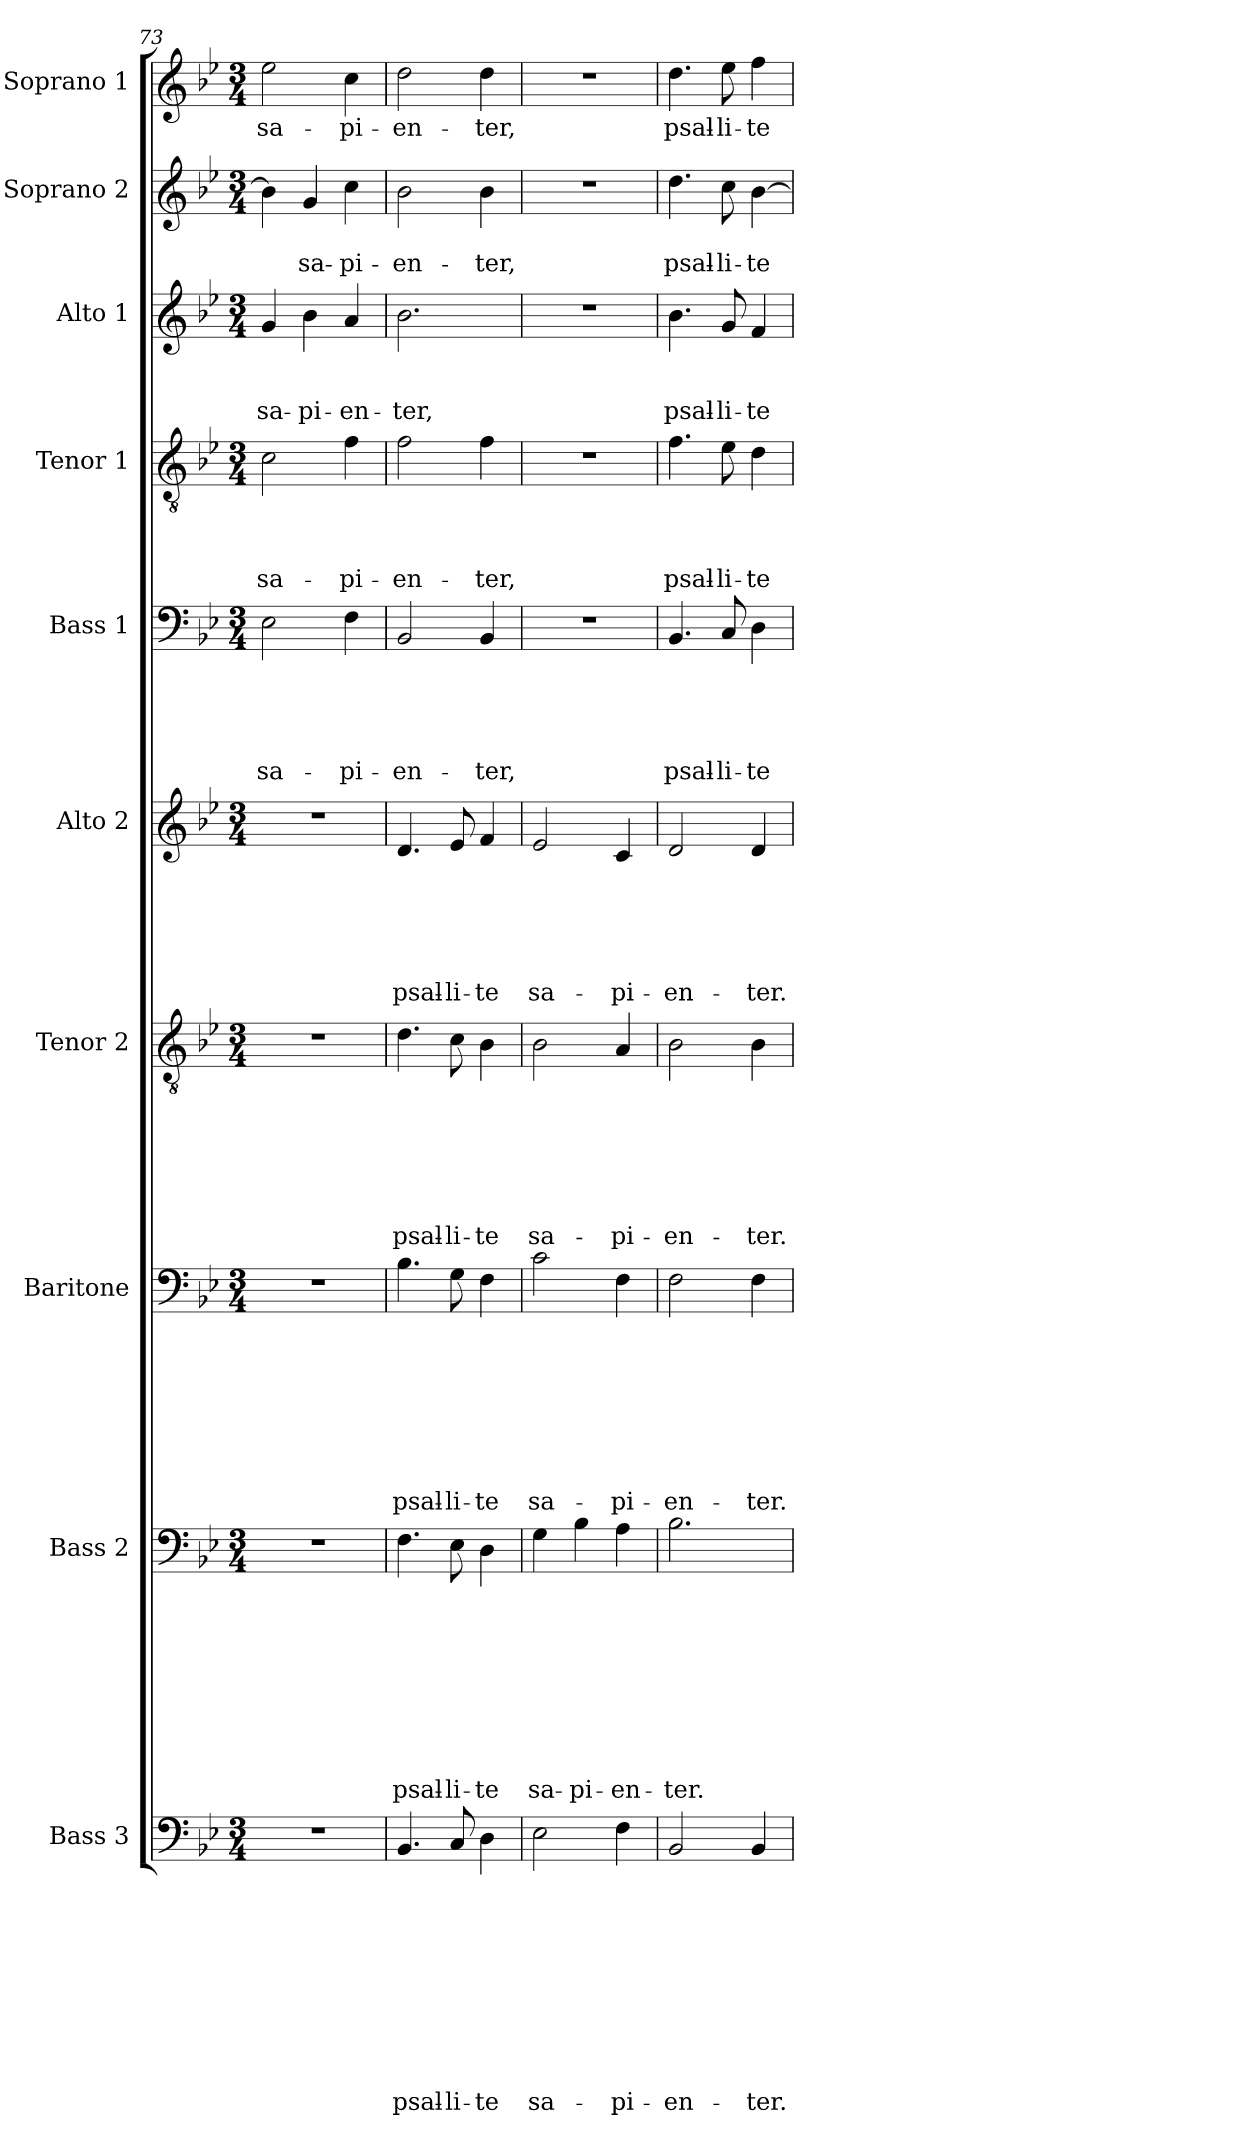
**kern	**text	**text	**text	**text	**text	**text	**text	**text	**text	**text	**kern	**text	**text	**text	**text	**text	**text	**text	**text	**text	**kern	**text	**text	**text	**text	**text	**text	**text	**text	**kern	**text	**text	**text	**text	**text	**text	**text	**kern	**text	**text	**text	**text	**text	**text	**kern	**text	**text	**text	**text	**text	**kern	**text	**text	**text	**text	**kern	**text	**text	**text	**kern	**text	**text	**kern	**text
*part10	*part10	*part10	*part10	*part10	*part10	*part10	*part10	*part10	*part10	*part10	*part9	*part9	*part9	*part9	*part9	*part9	*part9	*part9	*part9	*part9	*part8	*part8	*part8	*part8	*part8	*part8	*part8	*part8	*part8	*part7	*part7	*part7	*part7	*part7	*part7	*part7	*part7	*part6	*part6	*part6	*part6	*part6	*part6	*part6	*part5	*part5	*part5	*part5	*part5	*part5	*part4	*part4	*part4	*part4	*part4	*part3	*part3	*part3	*part3	*part2	*part2	*part2	*part1	*part1
*staff10	*staff10	*staff10	*staff10	*staff10	*staff10	*staff10	*staff10	*staff10	*staff10	*staff10	*staff9	*staff9	*staff9	*staff9	*staff9	*staff9	*staff9	*staff9	*staff9	*staff9	*staff8	*staff8	*staff8	*staff8	*staff8	*staff8	*staff8	*staff8	*staff8	*staff7	*staff7	*staff7	*staff7	*staff7	*staff7	*staff7	*staff7	*staff6	*staff6	*staff6	*staff6	*staff6	*staff6	*staff6	*staff5	*staff5	*staff5	*staff5	*staff5	*staff5	*staff4	*staff4	*staff4	*staff4	*staff4	*staff3	*staff3	*staff3	*staff3	*staff2	*staff2	*staff2	*staff1	*staff1
*I"Bass 3	*	*	*	*	*	*	*	*	*	*	*I"Bass 2	*	*	*	*	*	*	*	*	*	*I"Baritone	*	*	*	*	*	*	*	*	*I"Tenor 2	*	*	*	*	*	*	*	*I"Alto 2	*	*	*	*	*	*	*I"Bass 1	*	*	*	*	*	*I"Tenor 1	*	*	*	*	*I"Alto 1	*	*	*	*I"Soprano 2	*	*	*I"Soprano 1	*
*I'B.	*	*	*	*	*	*	*	*	*	*	*I'B.	*	*	*	*	*	*	*	*	*	*I'Bar.	*	*	*	*	*	*	*	*	*I'T.	*	*	*	*	*	*	*	*I'A.	*	*	*	*	*	*	*I'B.	*	*	*	*	*	*I'T.	*	*	*	*	*I'A.	*	*	*	*I'S.	*	*	*I'S.	*
*clefF4	*	*	*	*	*	*	*	*	*	*	*clefF4	*	*	*	*	*	*	*	*	*	*clefF4	*	*	*	*	*	*	*	*	*clefGv2	*	*	*	*	*	*	*	*clefG2	*	*	*	*	*	*	*clefF4	*	*	*	*	*	*clefGv2	*	*	*	*	*clefG2	*	*	*	*clefG2	*	*	*clefG2	*
*k[b-e-]	*	*	*	*	*	*	*	*	*	*	*k[b-e-]	*	*	*	*	*	*	*	*	*	*k[b-e-]	*	*	*	*	*	*	*	*	*k[b-e-]	*	*	*	*	*	*	*	*k[b-e-]	*	*	*	*	*	*	*k[b-e-]	*	*	*	*	*	*k[b-e-]	*	*	*	*	*k[b-e-]	*	*	*	*k[b-e-]	*	*	*k[b-e-]	*
*B-:	*	*	*	*	*	*	*	*	*	*	*B-:	*	*	*	*	*	*	*	*	*	*B-:	*	*	*	*	*	*	*	*	*B-:	*	*	*	*	*	*	*	*B-:	*	*	*	*	*	*	*B-:	*	*	*	*	*	*B-:	*	*	*	*	*B-:	*	*	*	*B-:	*	*	*B-:	*
*M3/4	*	*	*	*	*	*	*	*	*	*	*M3/4	*	*	*	*	*	*	*	*	*	*M3/4	*	*	*	*	*	*	*	*	*M3/4	*	*	*	*	*	*	*	*M3/4	*	*	*	*	*	*	*M3/4	*	*	*	*	*	*M3/4	*	*	*	*	*M3/4	*	*	*	*M3/4	*	*	*M3/4	*
=73	=73	=73	=73	=73	=73	=73	=73	=73	=73	=73	=73	=73	=73	=73	=73	=73	=73	=73	=73	=73	=73	=73	=73	=73	=73	=73	=73	=73	=73	=73	=73	=73	=73	=73	=73	=73	=73	=73	=73	=73	=73	=73	=73	=73	=73	=73	=73	=73	=73	=73	=73	=73	=73	=73	=73	=73	=73	=73	=73	=73	=73	=73	=73	=73
!	!	!	!	!	!	!	!	!	!	!	!	!	!	!	!	!	!	!	!	!	!	!	!	!	!	!	!	!	!	!	!	!	!	!	!	!	!	!	!	!	!	!	!	!	!	!	!	!	!	!LO:LY:b	!	!	!	!	!LO:LY:b	!	!	!	!LO:LY:b	!	!	!	!	!LO:LY:b
2.r	.	.	.	.	.	.	.	.	.	.	2.r	.	.	.	.	.	.	.	.	.	2.r	.	.	.	.	.	.	.	.	2.r	.	.	.	.	.	.	.	2.r	.	.	.	.	.	.	2E-\	.	.	.	.	sa-	2c\	.	.	.	sa-	4g/	.	.	sa-	4b-\]	.	.	2ee-\	sa-
!	!	!	!	!	!	!	!	!	!	!	!	!	!	!	!	!	!	!	!	!	!	!	!	!	!	!	!	!	!	!	!	!	!	!	!	!	!	!	!	!	!	!	!	!	!	!	!	!	!	!	!	!	!	!	!	!	!	!	!LO:LY:b	!	!	!LO:LY:b	!	!
.	.	.	.	.	.	.	.	.	.	.	.	.	.	.	.	.	.	.	.	.	.	.	.	.	.	.	.	.	.	.	.	.	.	.	.	.	.	.	.	.	.	.	.	.	.	.	.	.	.	.	.	.	.	.	.	4b-\	.	.	-pi-	4g/	.	sa-	.	.
!	!	!	!	!	!	!	!	!	!	!	!	!	!	!	!	!	!	!	!	!	!	!	!	!	!	!	!	!	!	!	!	!	!	!	!	!	!	!	!	!	!	!	!	!	!	!	!	!	!	!LO:LY:b	!	!	!	!	!LO:LY:b	!	!	!	!LO:LY:b	!	!	!LO:LY:b	!	!LO:LY:b
.	.	.	.	.	.	.	.	.	.	.	.	.	.	.	.	.	.	.	.	.	.	.	.	.	.	.	.	.	.	.	.	.	.	.	.	.	.	.	.	.	.	.	.	.	4F\	.	.	.	.	-pi-	4f\	.	.	.	-pi-	4a/	.	.	-en-	4cc\	.	-pi-	4cc\	-pi-
=74	=74	=74	=74	=74	=74	=74	=74	=74	=74	=74	=74	=74	=74	=74	=74	=74	=74	=74	=74	=74	=74	=74	=74	=74	=74	=74	=74	=74	=74	=74	=74	=74	=74	=74	=74	=74	=74	=74	=74	=74	=74	=74	=74	=74	=74	=74	=74	=74	=74	=74	=74	=74	=74	=74	=74	=74	=74	=74	=74	=74	=74	=74	=74	=74
!	!	!	!	!	!	!	!	!	!	!LO:LY:b	!	!	!	!	!	!	!	!	!	!LO:LY:b	!	!	!	!	!	!	!	!	!LO:LY:b	!	!	!	!	!	!	!	!LO:LY:b	!	!	!	!	!	!	!LO:LY:b	!	!	!	!	!	!LO:LY:b	!	!	!	!	!LO:LY:b	!	!	!	!LO:LY:b	!	!	!LO:LY:b	!	!LO:LY:b
4.BB-/	.	.	.	.	.	.	.	.	.	psal-	4.F\	.	.	.	.	.	.	.	.	psal-	4.B-\	.	.	.	.	.	.	.	psal-	4.d\	.	.	.	.	.	.	psal-	4.d/	.	.	.	.	.	psal-	2BB-/	.	.	.	.	-en-	2f\	.	.	.	-en-	2.b-\	.	.	-ter,	2b-\	.	-en-	2dd\	-en-
!	!	!	!	!	!	!	!	!	!	!LO:LY:b	!	!	!	!	!	!	!	!	!	!LO:LY:b	!	!	!	!	!	!	!	!	!LO:LY:b	!	!	!	!	!	!	!	!LO:LY:b	!	!	!	!	!	!	!LO:LY:b	!	!	!	!	!	!	!	!	!	!	!	!	!	!	!	!	!	!	!	!
8C/	.	.	.	.	.	.	.	.	.	-li-	8E-\	.	.	.	.	.	.	.	.	-li-	8G\	.	.	.	.	.	.	.	-li-	8c\	.	.	.	.	.	.	-li-	8e-/	.	.	.	.	.	-li-	.	.	.	.	.	.	.	.	.	.	.	.	.	.	.	.	.	.	.	.
!	!	!	!	!	!	!	!	!	!	!LO:LY:b	!	!	!	!	!	!	!	!	!	!LO:LY:b	!	!	!	!	!	!	!	!	!LO:LY:b	!	!	!	!	!	!	!	!LO:LY:b	!	!	!	!	!	!	!LO:LY:b	!	!	!	!	!	!LO:LY:b	!	!	!	!	!LO:LY:b	!	!	!	!	!	!	!LO:LY:b	!	!LO:LY:b
4D\	.	.	.	.	.	.	.	.	.	-te	4D\	.	.	.	.	.	.	.	.	-te	4F\	.	.	.	.	.	.	.	-te	4B-\	.	.	.	.	.	.	-te	4f/	.	.	.	.	.	-te	4BB-/	.	.	.	.	-ter,	4f\	.	.	.	-ter,	.	.	.	.	4b-\	.	-ter,	4dd\	-ter,
=75	=75	=75	=75	=75	=75	=75	=75	=75	=75	=75	=75	=75	=75	=75	=75	=75	=75	=75	=75	=75	=75	=75	=75	=75	=75	=75	=75	=75	=75	=75	=75	=75	=75	=75	=75	=75	=75	=75	=75	=75	=75	=75	=75	=75	=75	=75	=75	=75	=75	=75	=75	=75	=75	=75	=75	=75	=75	=75	=75	=75	=75	=75	=75	=75
!	!	!	!	!	!	!	!	!	!	!LO:LY:b	!	!	!	!	!	!	!	!	!	!LO:LY:b	!	!	!	!	!	!	!	!	!LO:LY:b	!	!	!	!	!	!	!	!LO:LY:b	!	!	!	!	!	!	!LO:LY:b	!	!	!	!	!	!	!	!	!	!	!	!	!	!	!	!	!	!	!	!
2E-\	.	.	.	.	.	.	.	.	.	sa-	4G\	.	.	.	.	.	.	.	.	sa-	2c\	.	.	.	.	.	.	.	sa-	2B-\	.	.	.	.	.	.	sa-	2e-/	.	.	.	.	.	sa-	2.r	.	.	.	.	.	2.r	.	.	.	.	2.r	.	.	.	2.r	.	.	2.r	.
!	!	!	!	!	!	!	!	!	!	!	!	!	!	!	!	!	!	!	!	!LO:LY:b	!	!	!	!	!	!	!	!	!	!	!	!	!	!	!	!	!	!	!	!	!	!	!	!	!	!	!	!	!	!	!	!	!	!	!	!	!	!	!	!	!	!	!	!
.	.	.	.	.	.	.	.	.	.	.	4B-\	.	.	.	.	.	.	.	.	-pi-	.	.	.	.	.	.	.	.	.	.	.	.	.	.	.	.	.	.	.	.	.	.	.	.	.	.	.	.	.	.	.	.	.	.	.	.	.	.	.	.	.	.	.	.
!	!	!	!	!	!	!	!	!	!	!LO:LY:b	!	!	!	!	!	!	!	!	!	!LO:LY:b	!	!	!	!	!	!	!	!	!LO:LY:b	!	!	!	!	!	!	!	!LO:LY:b	!	!	!	!	!	!	!LO:LY:b	!	!	!	!	!	!	!	!	!	!	!	!	!	!	!	!	!	!	!	!
4F\	.	.	.	.	.	.	.	.	.	-pi-	4A\	.	.	.	.	.	.	.	.	-en-	4F\	.	.	.	.	.	.	.	-pi-	4A/	.	.	.	.	.	.	-pi-	4c/	.	.	.	.	.	-pi-	.	.	.	.	.	.	.	.	.	.	.	.	.	.	.	.	.	.	.	.
=76	=76	=76	=76	=76	=76	=76	=76	=76	=76	=76	=76	=76	=76	=76	=76	=76	=76	=76	=76	=76	=76	=76	=76	=76	=76	=76	=76	=76	=76	=76	=76	=76	=76	=76	=76	=76	=76	=76	=76	=76	=76	=76	=76	=76	=76	=76	=76	=76	=76	=76	=76	=76	=76	=76	=76	=76	=76	=76	=76	=76	=76	=76	=76	=76
!	!	!	!	!	!	!	!	!	!	!LO:LY:b	!	!	!	!	!	!	!	!	!	!LO:LY:b	!	!	!	!	!	!	!	!	!LO:LY:b	!	!	!	!	!	!	!	!LO:LY:b	!	!	!	!	!	!	!LO:LY:b	!	!	!	!	!	!LO:LY:b	!	!	!	!	!LO:LY:b	!	!	!	!LO:LY:b	!	!	!LO:LY:b	!	!LO:LY:b
2BB-/	.	.	.	.	.	.	.	.	.	-en-	2.B-\	.	.	.	.	.	.	.	.	-ter.	2F\	.	.	.	.	.	.	.	-en-	2B-\	.	.	.	.	.	.	-en-	2d/	.	.	.	.	.	-en-	4.BB-/	.	.	.	.	psal-	4.f\	.	.	.	psal-	4.b-\	.	.	psal-	4.dd\	.	psal-	4.dd\	psal-
!	!	!	!	!	!	!	!	!	!	!	!	!	!	!	!	!	!	!	!	!	!	!	!	!	!	!	!	!	!	!	!	!	!	!	!	!	!	!	!	!	!	!	!	!	!	!	!	!	!	!LO:LY:b	!	!	!	!	!LO:LY:b	!	!	!	!LO:LY:b	!	!	!LO:LY:b	!	!LO:LY:b
.	.	.	.	.	.	.	.	.	.	.	.	.	.	.	.	.	.	.	.	.	.	.	.	.	.	.	.	.	.	.	.	.	.	.	.	.	.	.	.	.	.	.	.	.	8C/	.	.	.	.	-li-	8e-\	.	.	.	-li-	8g/	.	.	-li-	8cc\	.	-li-	8ee-\	-li-
!	!	!	!	!	!	!	!	!	!	!LO:LY:b	!	!	!	!	!	!	!	!	!	!	!	!	!	!	!	!	!	!	!LO:LY:b	!	!	!	!	!	!	!	!LO:LY:b	!	!	!	!	!	!	!LO:LY:b	!	!	!	!	!	!LO:LY:b	!	!	!	!	!LO:LY:b	!	!	!	!LO:LY:b	!	!	!LO:LY:b	!	!LO:LY:b
4BB-/	.	.	.	.	.	.	.	.	.	-ter.	.	.	.	.	.	.	.	.	.	.	4F\	.	.	.	.	.	.	.	-ter.	4B-\	.	.	.	.	.	.	-ter.	4d/	.	.	.	.	.	-ter.	4D\	.	.	.	.	-te	4d\	.	.	.	-te	4f/	.	.	-te	[>4b-\	.	-te	4ff\	-te
=	=	=	=	=	=	=	=	=	=	=	=	=	=	=	=	=	=	=	=	=	=	=	=	=	=	=	=	=	=	=	=	=	=	=	=	=	=	=	=	=	=	=	=	=	=	=	=	=	=	=	=	=	=	=	=	=	=	=	=	=	=	=	=	=
*-	*-	*-	*-	*-	*-	*-	*-	*-	*-	*-	*-	*-	*-	*-	*-	*-	*-	*-	*-	*-	*-	*-	*-	*-	*-	*-	*-	*-	*-	*-	*-	*-	*-	*-	*-	*-	*-	*-	*-	*-	*-	*-	*-	*-	*-	*-	*-	*-	*-	*-	*-	*-	*-	*-	*-	*-	*-	*-	*-	*-	*-	*-	*-	*-
